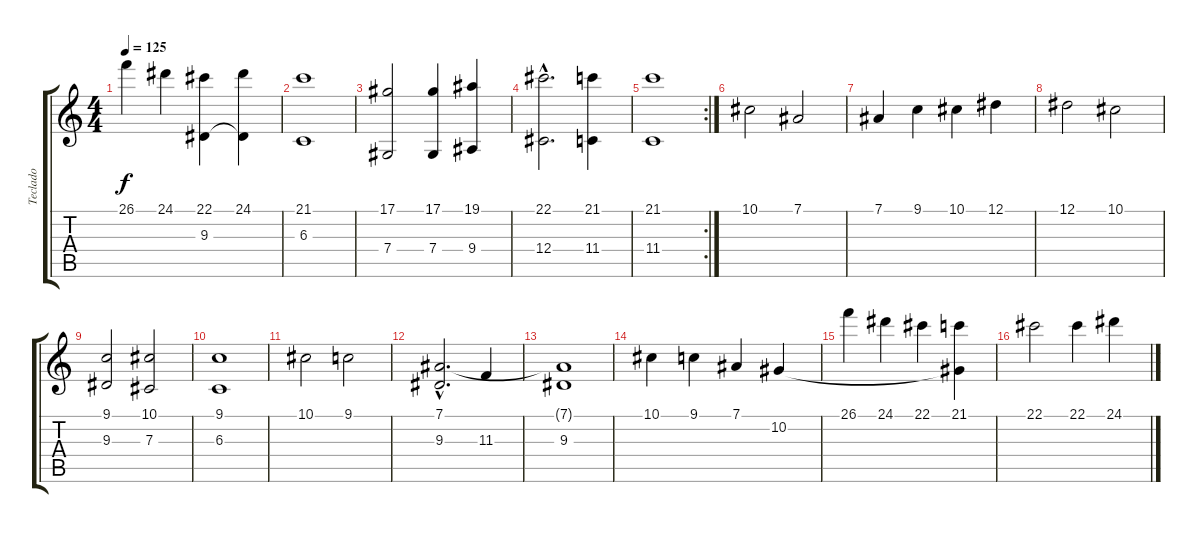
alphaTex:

\track ("Teclado" "Teclado") {instrument stringensemble1}
\staff {score tabs}
\tuning (Eb4 Bb3 Gb3 Db3 Ab2 Eb2) {hide}
\ts (4 4)
\tempo 125
\clef g2
\ks c
26.1.4{dy f} 24.1.4 (22.1 9.3).4 (24.1 9.3{t}).4 |
(21.1 6.3).1 |
(17.1 7.4).2 (17.1 7.4).4 (19.1 9.4).4 |
(22.1{hac} 12.4{hac}).2{d} (21.1 11.4).4 |
\rc 2
(21.1 11.4).1 |
10.1.2 7.1.2 |
7.1.4 9.1.4 10.1.4 12.1.4 |
12.1.2 10.1.2 |
(9.1 9.3).2 (10.1 7.3).2 |
(9.1 6.3).1 |
10.1.2 9.1.2 |
(7.1{hac} 9.3{hac}).2{d} 11.3.4 |
(7.1{t} 9.3).1 |
10.1.4 9.1.4 7.1.4 10.2.4 |
26.1.4 24.1.4 22.1.4 (21.1 10.2{t}).4 |
22.1.2 22.1.4 24.1.4
